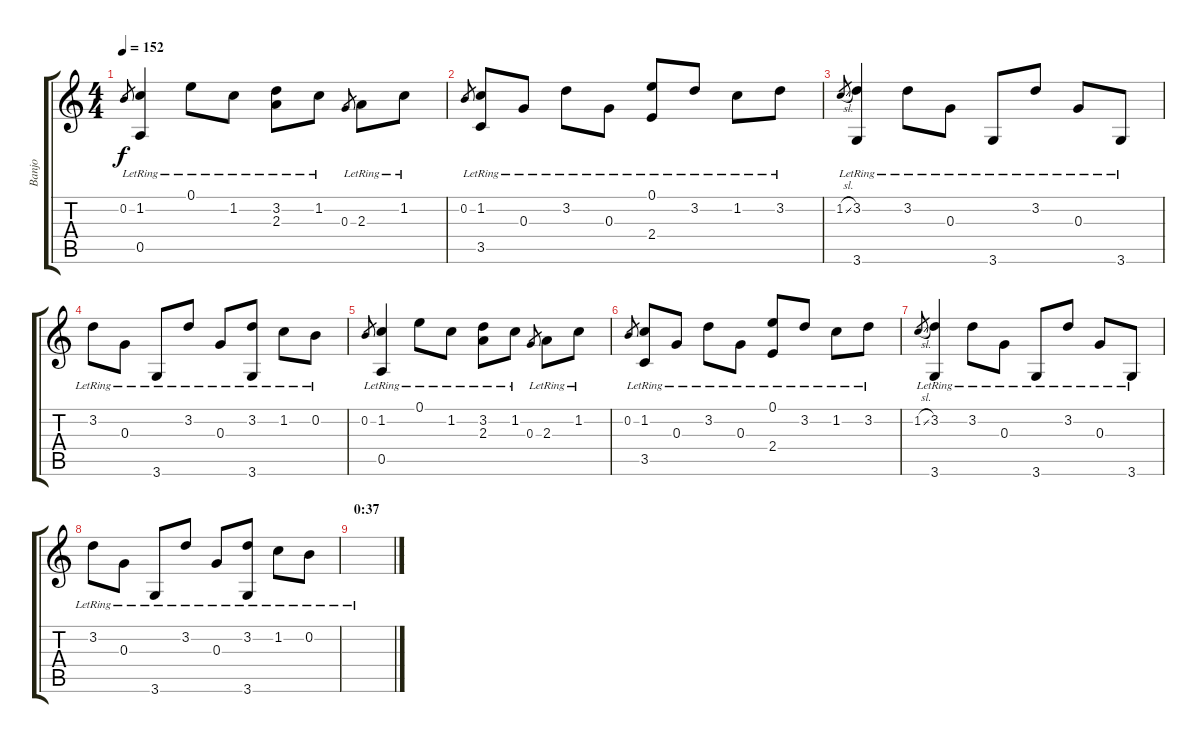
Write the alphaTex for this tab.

\track ("Banjo" "Banjo") {instrument banjo}
\staff {score tabs}
\tuning (E4 B3 G3 D3 A2 E2) {hide}
\displaytranspose 12
\ts (4 4)
\tempo 152
\clef g2
\ks c
0.2.8{gr dy f} (1.2{lr} 0.5{lr}).4 0.1{lr}.8 1.2{lr}.8 (3.2 2.3{lr}).8 1.2{lr}.8 0.3.8{gr} 2.3{lr}.8 1.2{lr}.8 |
0.2.8{gr} (1.2{lr} 3.5{lr}).8 0.3{lr}.8 3.2{lr}.8 0.3{lr}.8 (0.1{lr} 2.4{lr}).8 3.2{lr}.8 1.2{lr}.8 3.2{lr}.8 |
1.2{sl}.8{gr} (3.2{lr} 3.6{lr}).4 3.2{lr}.8 0.3{lr}.8 3.6{lr}.8 3.2{lr}.8 0.3{lr}.8 3.6{lr}.8 |
3.2{lr}.8 0.3{lr}.8 3.6{lr}.8 3.2{lr}.8 0.3{lr}.8 (3.2{lr} 3.6{lr}).8 1.2{lr}.8 0.2{lr}.8 |
0.2.8{gr} (1.2{lr} 0.5{lr}).4 0.1{lr}.8 1.2{lr}.8 (3.2 2.3{lr}).8 1.2{lr}.8 0.3.8{gr} 2.3{lr}.8 1.2{lr}.8 |
0.2.8{gr} (1.2{lr} 3.5{lr}).8 0.3{lr}.8 3.2{lr}.8 0.3{lr}.8 (0.1{lr} 2.4{lr}).8 3.2{lr}.8 1.2{lr}.8 3.2{lr}.8 |
1.2{sl}.8{gr} (3.2{lr} 3.6{lr}).4 3.2{lr}.8 0.3{lr}.8 3.6{lr}.8 3.2{lr}.8 0.3{lr}.8 3.6{lr}.8 |
3.2{lr}.8 0.3{lr}.8 3.6{lr}.8 3.2{lr}.8 0.3{lr}.8 (3.2{lr} 3.6{lr}).8 1.2{lr}.8 0.2{lr}.8 |
\section ("" "0:37")
